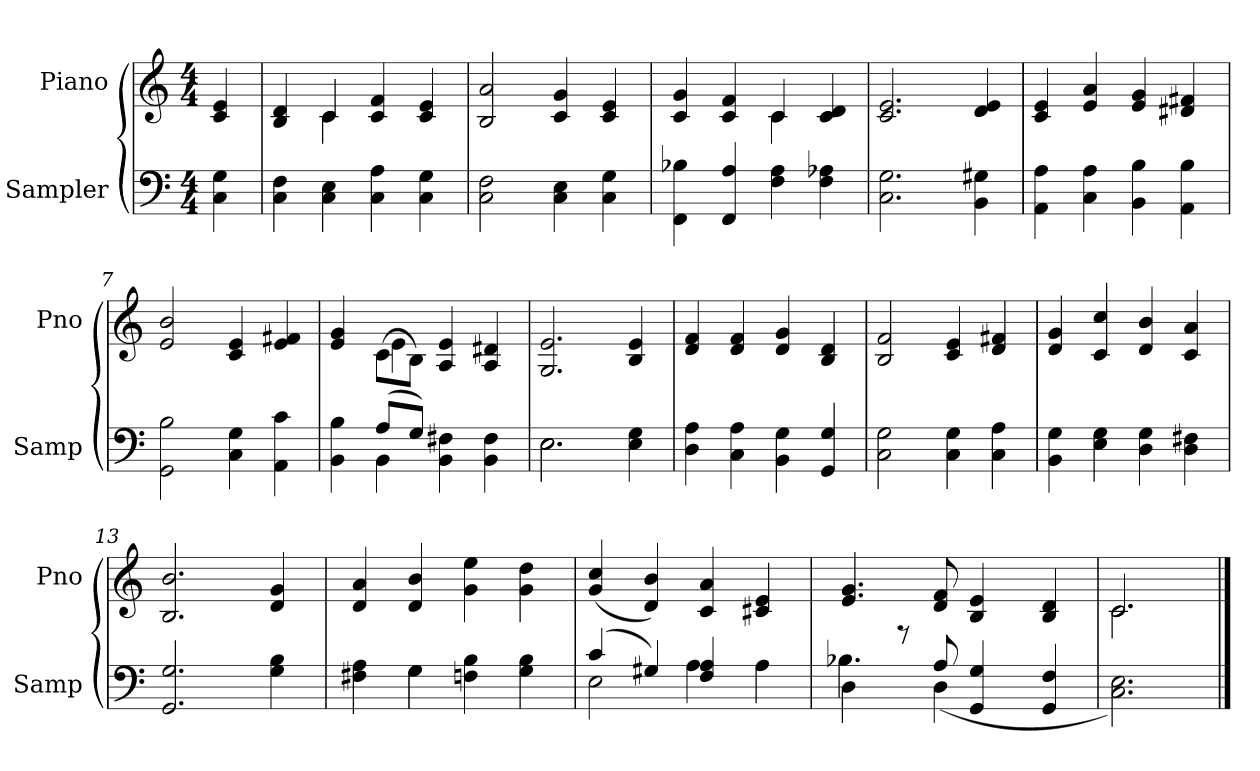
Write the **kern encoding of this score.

**kern	**kern
*part2	*part1
*staff2	*staff1
*I"Sampler	*I"Piano
*I'Samp	*I'Pno
*clefF4	*clefG2
*M4/4	*M4/4
=1	=1
4C 4G	4c 4e
=2	=2
*	*^
4C 4F	4B 4d	4ryy
4C 4E	4c/	4c
4C 4A	4c 4f	2ryy
4C 4G	4c 4e	.
*	*v	*v
=3	=3
2C 2F	2B 2a
4C 4E	4c 4g
4C 4G	4c 4e
=4	=4
*	*^
4FF 4B-X	4c 4g	2ryy
4FF 4A	4c 4f	.
4F 4A	4c/	4c
4F 4A-X	4c 4d	4ryy
*	*v	*v
=5	=5
2.C 2.G	2.c 2.e
4BB 4G#X	4d 4e
=6	=6
4AA 4A	4c 4e
4C 4A	4e 4a
4BB 4B	4e 4g
4AA 4B	4d#X 4f#X
=7	=7
2GG 2B	2e 2b
4C 4G	4c 4e
4AA 4c	4e 4f#X
=8	=8
*^	*^
4BB 4B	4ryy	4e 4g	4ryy
(8A/L	4BB	(8c\L	4e
8G/J)	.	8B\J)	.
4BB 4F#X	2ryy	4A 4e	2ryy
4BB 4F#	.	4A 4d#X	.
*	*	*v	*v
=9	=9	=9
2.E\	2.E	2.G 2.e
4E 4G	4ryy	4B 4e
*v	*v	*
=10	=10
4D 4A	4d 4f
4C 4A	4d 4f
4BB 4G	4d 4g
4GG 4G	4B 4d
=11	=11
2C 2G	2B 2f
4C 4G	4c 4e
4C 4A	4d 4f#X
=12	=12
4BB 4G	4d 4g
4E 4G	4c 4cc
4D 4G	4d 4b
4D 4F#X	4c 4a
=13	=13
2.GG 2.G	2.B 2.b
4G 4B	4d 4g
=14	=14
*^	*
4F#X 4A	4ryy	4d 4a
4G\	4G	4d 4b
4Fn 4B	2ryy	4g 4ee
4G 4B	.	4g 4dd
=15	=15	=15
(4c/	2E	(4g 4cc
4G#X/)	.	4d 4b)
4F 4A	4A	4c 4a
4A\	4ryy	4c#X 4e
=16	=16	=16
4D\	4.B-X	4.e 4.g
8r	.	.
8A/	(4D	8d 8f
4GG 4G	.	4B 4e
.	4.ryy	.
4GG 4F	.	4B 4d
*v	*v	*
=17	=17
*	*^
2.C 2.E)	2.c/	2.c
*	*v	*v
==	==
*-	*-
